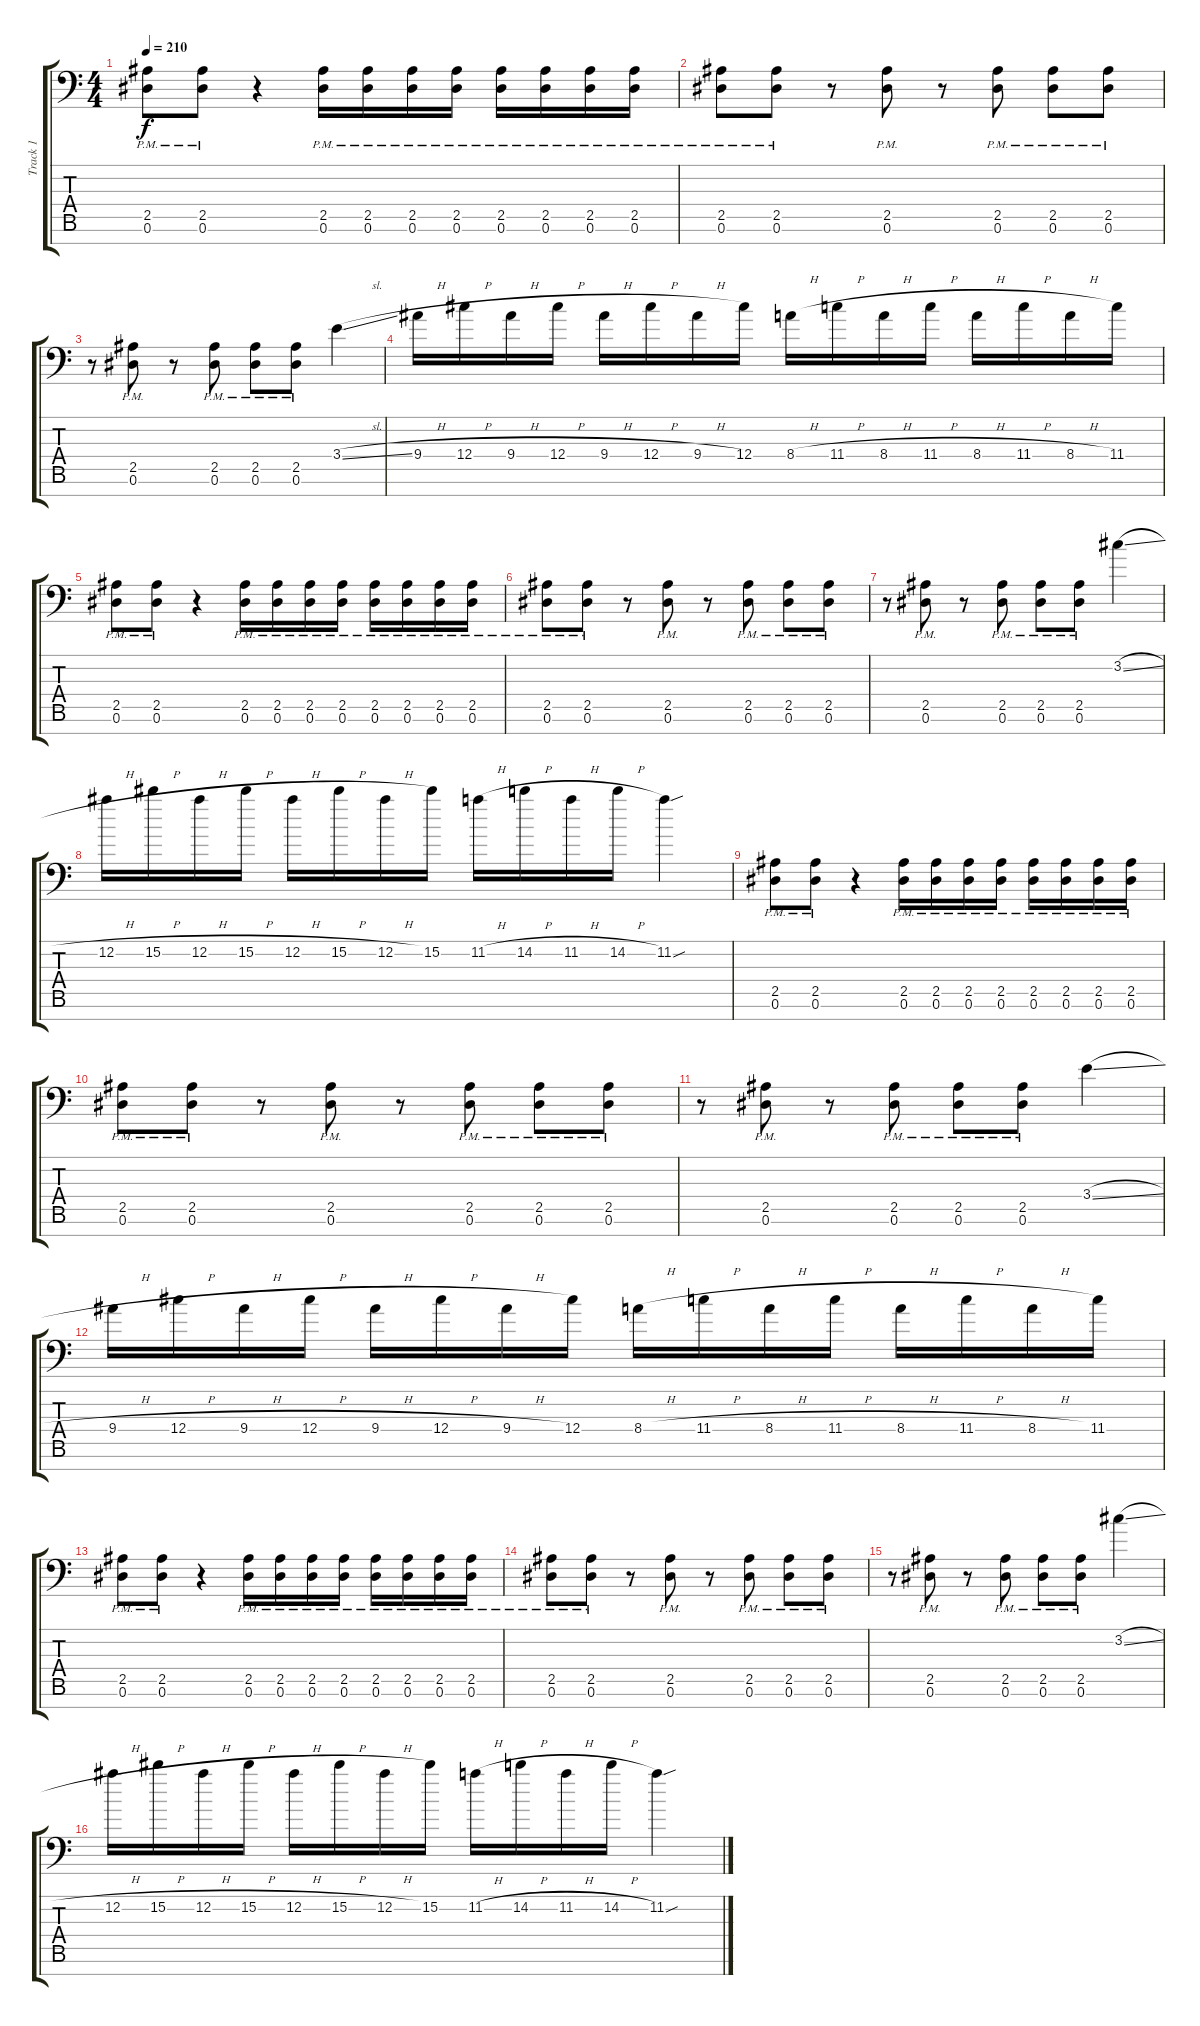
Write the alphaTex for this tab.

\track ("Track 1" "Track 1") {instrument overdrivenguitar}
\staff {score tabs}
\tuning (Eb4 Bb3 Gb3 Db3 Ab2 Eb2 Bb1) {hide}
\ts (4 4)
\tempo 210
\clef f4
\ks c
(2.5{pm} 0.6{pm}).8{dy f} (2.5{pm} 0.6{pm}).8 r.4 (2.5{pm} 0.6{pm}).16 (2.5{pm} 0.6{pm}).16 (2.5{pm} 0.6{pm}).16 (2.5{pm} 0.6{pm}).16 (2.5{pm} 0.6{pm}).16 (2.5{pm} 0.6{pm}).16 (2.5{pm} 0.6{pm}).16 (2.5{pm} 0.6{pm}).16 |
(2.5{pm} 0.6{pm}).8 (2.5{pm} 0.6{pm}).8 r.8 (2.5{pm} 0.6{pm}).8 r.8 (2.5{pm} 0.6{pm}).8 (2.5{pm} 0.6{pm}).8 (2.5{pm} 0.6{pm}).8 |
r.8 (2.5{pm} 0.6{pm}).8 r.8 (2.5{pm} 0.6{pm}).8 (2.5{pm} 0.6{pm}).8 (2.5{pm} 0.6{pm}).8 3.4{sl}.4 |
9.4{h}.16 12.4{h}.16 9.4{h}.16 12.4{h}.16 9.4{h}.16 12.4{h}.16 9.4{h}.16 12.4.16 8.4{h}.16 11.4{h}.16 8.4{h}.16 11.4{h}.16 8.4{h}.16 11.4{h}.16 8.4{h}.16 11.4.16 |
(2.5{pm} 0.6{pm}).8 (2.5{pm} 0.6{pm}).8 r.4 (2.5{pm} 0.6{pm}).16 (2.5{pm} 0.6{pm}).16 (2.5{pm} 0.6{pm}).16 (2.5{pm} 0.6{pm}).16 (2.5{pm} 0.6{pm}).16 (2.5{pm} 0.6{pm}).16 (2.5{pm} 0.6{pm}).16 (2.5{pm} 0.6{pm}).16 |
(2.5{pm} 0.6{pm}).8 (2.5{pm} 0.6{pm}).8 r.8 (2.5{pm} 0.6{pm}).8 r.8 (2.5{pm} 0.6{pm}).8 (2.5{pm} 0.6{pm}).8 (2.5{pm} 0.6{pm}).8 |
r.8 (2.5{pm} 0.6{pm}).8 r.8 (2.5{pm} 0.6{pm}).8 (2.5{pm} 0.6{pm}).8 (2.5{pm} 0.6{pm}).8 3.2{sl}.4 |
12.2{h}.16 15.2{h}.16 12.2{h}.16 15.2{h}.16 12.2{h}.16 15.2{h}.16 12.2{h}.16 15.2.16 11.2{h}.16 14.2{h}.16 11.2{h}.16 14.2{h}.16 11.2{sou}.4 |
(2.5{pm} 0.6{pm}).8 (2.5{pm} 0.6{pm}).8 r.4 (2.5{pm} 0.6{pm}).16 (2.5{pm} 0.6{pm}).16 (2.5{pm} 0.6{pm}).16 (2.5{pm} 0.6{pm}).16 (2.5{pm} 0.6{pm}).16 (2.5{pm} 0.6{pm}).16 (2.5{pm} 0.6{pm}).16 (2.5{pm} 0.6{pm}).16 |
(2.5{pm} 0.6{pm}).8 (2.5{pm} 0.6{pm}).8 r.8 (2.5{pm} 0.6{pm}).8 r.8 (2.5{pm} 0.6{pm}).8 (2.5{pm} 0.6{pm}).8 (2.5{pm} 0.6{pm}).8 |
r.8 (2.5{pm} 0.6{pm}).8 r.8 (2.5{pm} 0.6{pm}).8 (2.5{pm} 0.6{pm}).8 (2.5{pm} 0.6{pm}).8 3.4{sl}.4 |
9.4{h}.16 12.4{h}.16 9.4{h}.16 12.4{h}.16 9.4{h}.16 12.4{h}.16 9.4{h}.16 12.4.16 8.4{h}.16 11.4{h}.16 8.4{h}.16 11.4{h}.16 8.4{h}.16 11.4{h}.16 8.4{h}.16 11.4.16 |
(2.5{pm} 0.6{pm}).8 (2.5{pm} 0.6{pm}).8 r.4 (2.5{pm} 0.6{pm}).16 (2.5{pm} 0.6{pm}).16 (2.5{pm} 0.6{pm}).16 (2.5{pm} 0.6{pm}).16 (2.5{pm} 0.6{pm}).16 (2.5{pm} 0.6{pm}).16 (2.5{pm} 0.6{pm}).16 (2.5{pm} 0.6{pm}).16 |
(2.5{pm} 0.6{pm}).8 (2.5{pm} 0.6{pm}).8 r.8 (2.5{pm} 0.6{pm}).8 r.8 (2.5{pm} 0.6{pm}).8 (2.5{pm} 0.6{pm}).8 (2.5{pm} 0.6{pm}).8 |
r.8 (2.5{pm} 0.6{pm}).8 r.8 (2.5{pm} 0.6{pm}).8 (2.5{pm} 0.6{pm}).8 (2.5{pm} 0.6{pm}).8 3.2{sl}.4 |
12.2{h}.16 15.2{h}.16 12.2{h}.16 15.2{h}.16 12.2{h}.16 15.2{h}.16 12.2{h}.16 15.2.16 11.2{h}.16 14.2{h}.16 11.2{h}.16 14.2{h}.16 11.2{sou}.4
